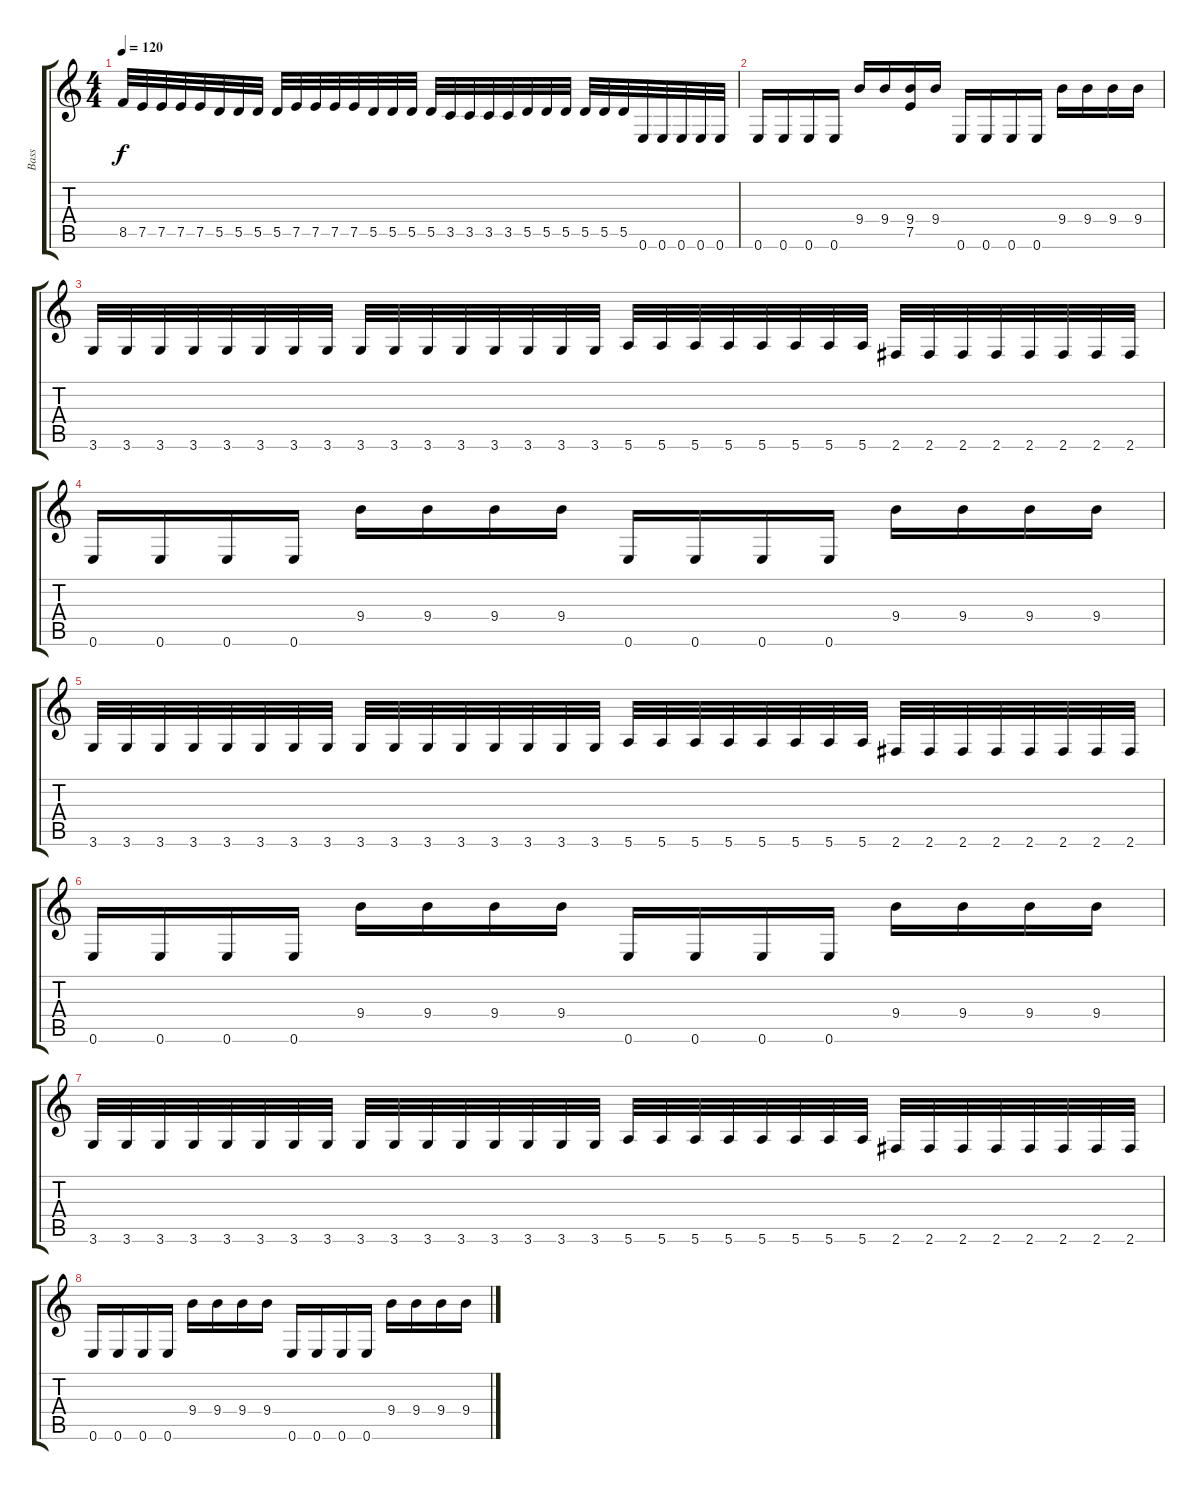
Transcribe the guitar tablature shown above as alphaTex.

\track ("Bass" "Bass") {instrument electricbasspick}
\staff {score tabs}
\tuning (E4 B3 G3 D3 A2 E2) {hide}
\ts (4 4)
\tempo 120
\clef g2
\ks c
8.5.32{dy f} 7.5.32 7.5.32 7.5.32 7.5.32 5.5.32 5.5.32 5.5.32 5.5.32 7.5.32 7.5.32 7.5.32 7.5.32 5.5.32 5.5.32 5.5.32 5.5.32 3.5.32 3.5.32 3.5.32 3.5.32 5.5.32 5.5.32 5.5.32 5.5.32 5.5.32 5.5.32 0.6.32 0.6.32 0.6.32 0.6.32 0.6.32 |
0.6.16 0.6.16 0.6.16 0.6.16 9.4.16 9.4.16 (9.4 7.5).16 9.4.16 0.6.16 0.6.16 0.6.16 0.6.16 9.4.16 9.4.16 9.4.16 9.4.16 |
3.6.32 3.6.32 3.6.32 3.6.32 3.6.32 3.6.32 3.6.32 3.6.32 3.6.32 3.6.32 3.6.32 3.6.32 3.6.32 3.6.32 3.6.32 3.6.32 5.6.32 5.6.32 5.6.32 5.6.32 5.6.32 5.6.32 5.6.32 5.6.32 2.6.32 2.6.32 2.6.32 2.6.32 2.6.32 2.6.32 2.6.32 2.6.32 |
0.6.16 0.6.16 0.6.16 0.6.16 9.4.16 9.4.16 9.4.16 9.4.16 0.6.16 0.6.16 0.6.16 0.6.16 9.4.16 9.4.16 9.4.16 9.4.16 |
3.6.32 3.6.32 3.6.32 3.6.32 3.6.32 3.6.32 3.6.32 3.6.32 3.6.32 3.6.32 3.6.32 3.6.32 3.6.32 3.6.32 3.6.32 3.6.32 5.6.32 5.6.32 5.6.32 5.6.32 5.6.32 5.6.32 5.6.32 5.6.32 2.6.32 2.6.32 2.6.32 2.6.32 2.6.32 2.6.32 2.6.32 2.6.32 |
0.6.16 0.6.16 0.6.16 0.6.16 9.4.16 9.4.16 9.4.16 9.4.16 0.6.16 0.6.16 0.6.16 0.6.16 9.4.16 9.4.16 9.4.16 9.4.16 |
3.6.32 3.6.32 3.6.32 3.6.32 3.6.32 3.6.32 3.6.32 3.6.32 3.6.32 3.6.32 3.6.32 3.6.32 3.6.32 3.6.32 3.6.32 3.6.32 5.6.32 5.6.32 5.6.32 5.6.32 5.6.32 5.6.32 5.6.32 5.6.32 2.6.32 2.6.32 2.6.32 2.6.32 2.6.32 2.6.32 2.6.32 2.6.32 |
0.6.16 0.6.16 0.6.16 0.6.16 9.4.16 9.4.16 9.4.16 9.4.16 0.6.16 0.6.16 0.6.16 0.6.16 9.4.16 9.4.16 9.4.16 9.4.16
